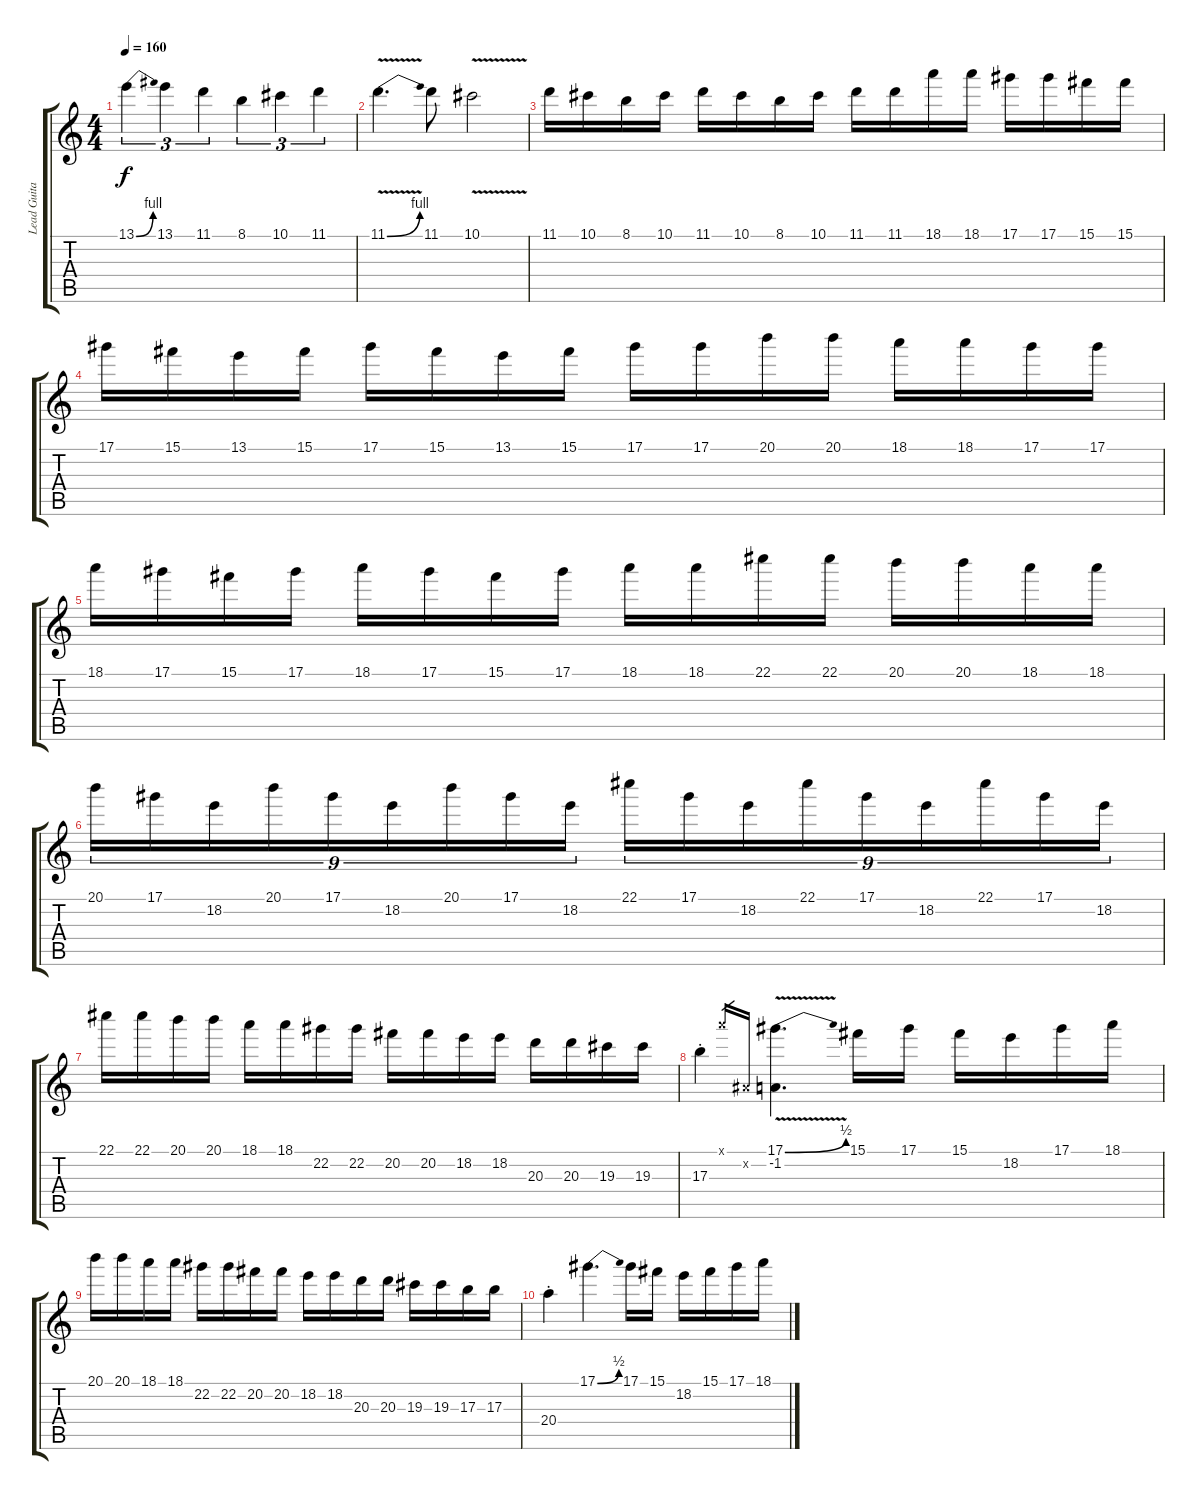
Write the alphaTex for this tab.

\track ("Lead Guitar" "Lead Guita") {instrument distortionguitar}
\staff {score tabs}
\tuning (Eb4 Bb3 Gb3 Db3 Ab2 Eb2) {hide}
\ts (4 4)
\tempo 160
\clef g2
\ks c
13.1{be (bend 0 0 60 4)}.4{tu (3 2) dy f} 13.1.4{tu (3 2)} 11.1.4{tu (3 2)} 8.1.4{tu (3 2)} 10.1.4{tu (3 2)} 11.1.4{tu (3 2)} |
11.1{be (bend 0 0 60 4) v}.4{d} 11.1.8 10.1{v}.2 |
11.1.16 10.1.16 8.1.16 10.1.16 11.1.16 10.1.16 8.1.16 10.1.16 11.1.16 11.1.16 18.1.16 18.1.16 17.1.16 17.1.16 15.1.16 15.1.16 |
17.1.16 15.1.16 13.1.16 15.1.16 17.1.16 15.1.16 13.1.16 15.1.16 17.1.16 17.1.16 20.1.16 20.1.16 18.1.16 18.1.16 17.1.16 17.1.16 |
18.1.16 17.1.16 15.1.16 17.1.16 18.1.16 17.1.16 15.1.16 17.1.16 18.1.16 18.1.16 22.1.16 22.1.16 20.1.16 20.1.16 18.1.16 18.1.16 |
20.1.16{tu (9 8)} 17.1.16{tu (9 8)} 18.2.16{tu (9 8)} 20.1.16{tu (9 8)} 17.1.16{tu (9 8)} 18.2.16{tu (9 8)} 20.1.16{tu (9 8)} 17.1.16{tu (9 8)} 18.2.16{tu (9 8)} 22.1.16{tu (9 8)} 17.1.16{tu (9 8)} 18.2.16{tu (9 8)} 22.1.16{tu (9 8)} 17.1.16{tu (9 8)} 18.2.16{tu (9 8)} 22.1.16{tu (9 8)} 17.1.16{tu (9 8)} 18.2.16{tu (9 8)} |
22.1.16 22.1.16 20.1.16 20.1.16 18.1.16 18.1.16 22.2.16 22.2.16 20.2.16 20.2.16 18.2.16 18.2.16 20.3.16 20.3.16 19.3.16 19.3.16 |
17.3{st}.4 18.1{x}.16{gr} 0.2{x}.16{gr} (17.1{be (bend 0 0 60 2) v} -1.2).4{d} 15.1.16 17.1.16 15.1.16 18.2.16 17.1.16 18.1.16 |
20.1.16 20.1.16 18.1.16 18.1.16 22.2.16 22.2.16 20.2.16 20.2.16 18.2.16 18.2.16 20.3.16 20.3.16 19.3.16 19.3.16 17.3.16 17.3.16 |
20.4{st}.4 17.1{be (bend 0 0 60 2)}.4{d} 17.1.16 15.1.16 18.2.16 15.1.16 17.1.16 18.1.16
